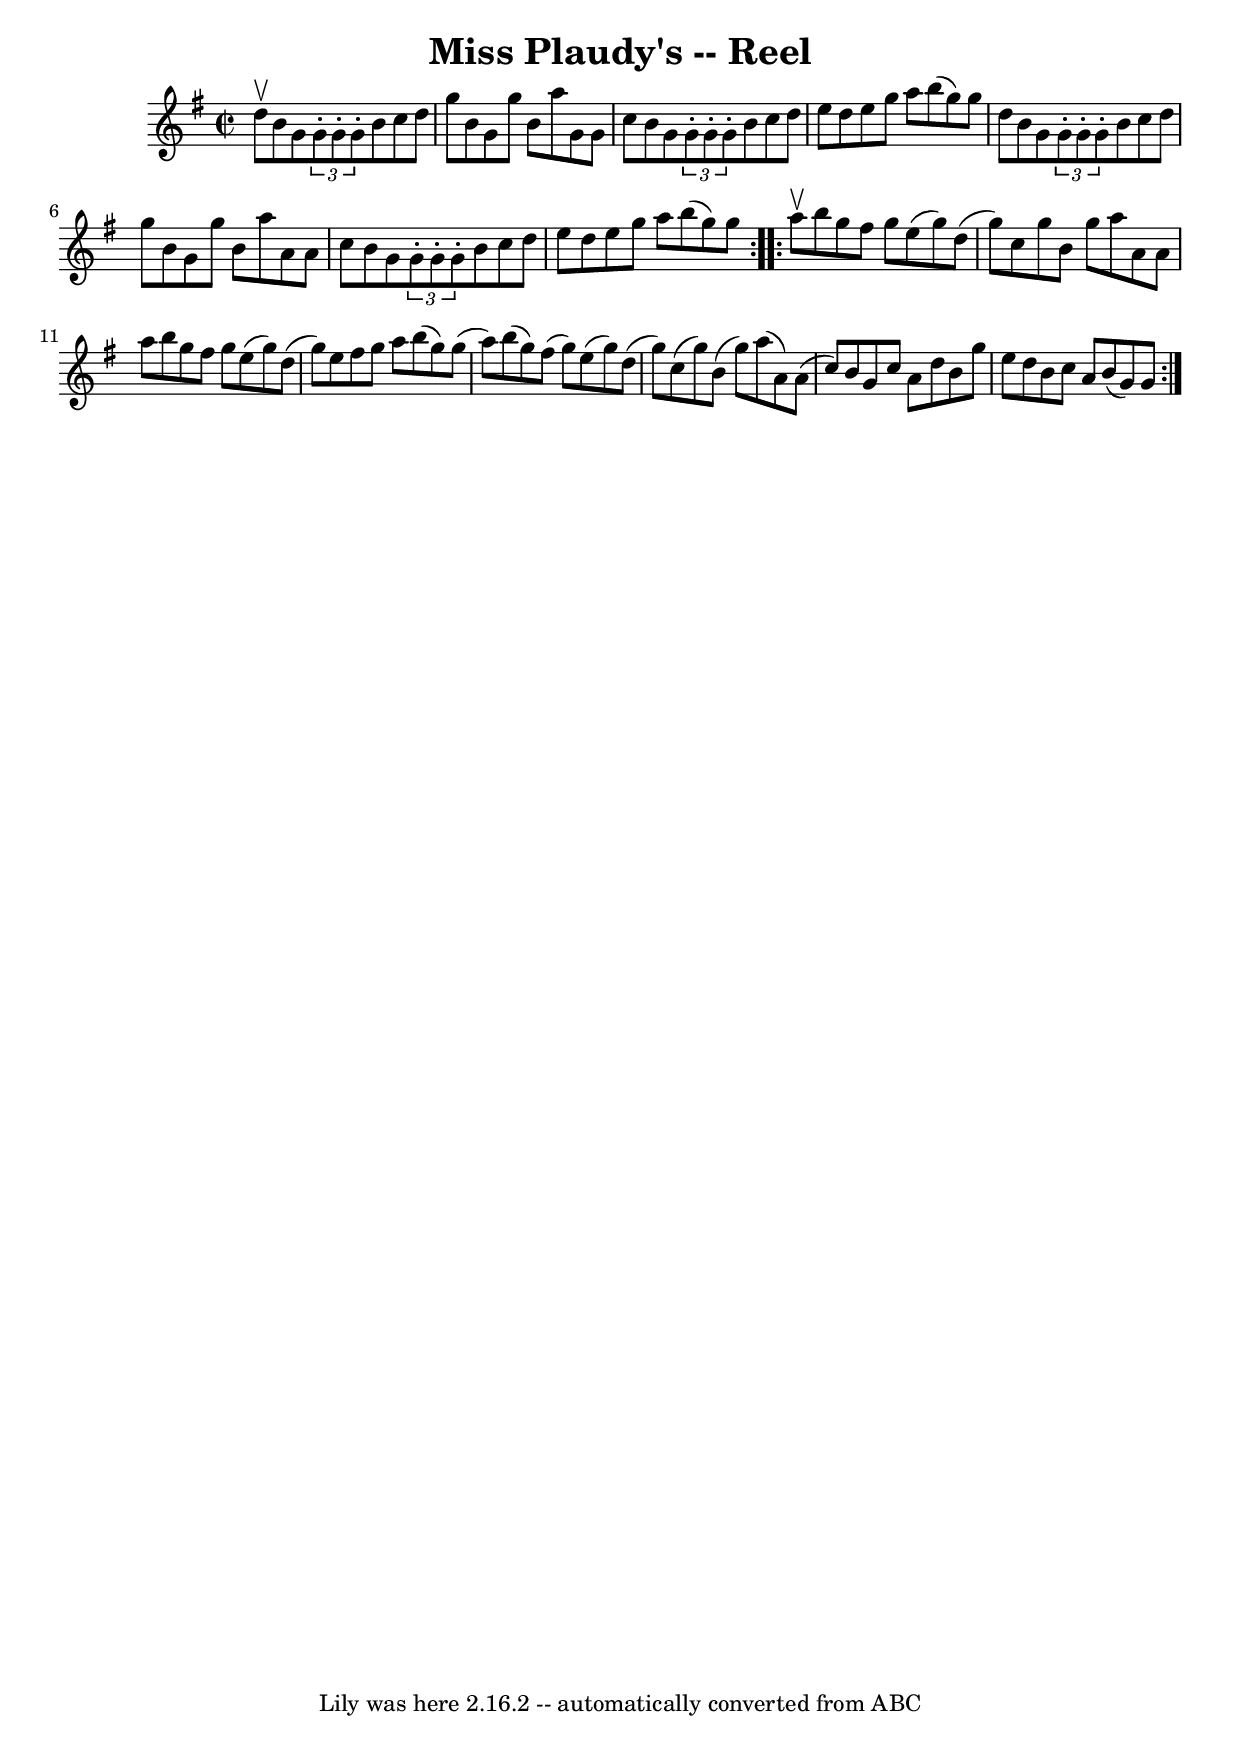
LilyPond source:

\version "2.16.2"
\include "Mammoth.ily"
\header {
  %% book = "Ryan's Mammoth Collection"
  crossRefNumber = "1"
  footnotes = "\\\\271"
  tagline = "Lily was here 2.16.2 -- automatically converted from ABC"
  title = "Miss Plaudy's -- Reel"

}
voicedefault =  {



  \repeat volta 2 {

    \override Staff.TimeSignature #'style = #'C
    \time 2/2 
    \key g \major
    d''8^\upbow |
    b'8 g'8  \times 2/3 {   
      g'8-. g'8-. g'8-. 
    } b'8 c''8 d''8 g''8    |
    b'8    
    g'8 g''8 b'8 a''8 g'8 g'8 c''8    |
    b'8 g'8  
    \times 2/3 { g'8-. g'8-. g'8-. 
	       } b'8 c''8 d''8 e''8    
    |
    d''8 e''8 g''8 a''8 b''8 (g''8) g''8 d''8    
    |
    b'8 g'8  \times 2/3 { g'8-. g'8-. g'8-. 
			} b'8    
    c''8 d''8 g''8    |
    b'8 g'8 g''8 b'8 a''8 a'8    
    a'8 c''8    |
    b'8 g'8  \times 2/3 { g'8-. g'8-. g'8-. 
			} 
    b'8 c''8 d''8 e''8    |
    d''8 e''8 g''8 a''8    
    b''8 (g''8) g''8  
  }     
  \repeat volta 2 {
    a''8^\upbow |
    
    b''8 g''8 fis''8 g''8 e''8 (g''8) d''8 (g''8)   
    |
    c''8 g''8 b'8 g''8 a''8 a'8 a'8 a''8    
    |
    b''8 g''8 fis''8 g''8 e''8 (g''8) d''8 (g''8-)   |
    e''8 fis''8 g''8 a''8 b''8 (g''8) g''8 (
    a''8)   |
    b''8 (g''8) fis''8 (g''8) e''8 (g''8 
    ) d''8 (g''8)   |
    c''8 (g''8) b'8 (g''8)   
    a''8 (a'8) a'8 (c''8)   |
    b'8 g'8 c''8 a'8    
    d''8 b'8 g''8 e''8    |
    d''8 b'8 c''8 a'8 b'8 (
    g'8) g'8  
  }   

}

\score{
  <<

    \context Staff="default"
    {
      \voicedefault 
      
    }

  >>
  \layout {
    
  }
  \midi {
  }

}
